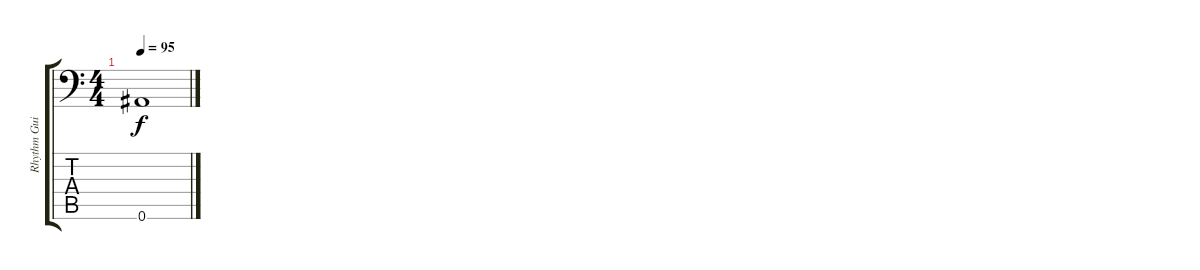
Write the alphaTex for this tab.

\track ("Rhythm Guitar" "Rhythm Gui") {instrument electricguitarclean}
\staff {score tabs}
\tuning (Eb4 Bb3 Gb3 Db3 Ab2 Bb1) {hide}
\ts (4 4)
\tempo 95
\clef f4
\ks c
0.6{t}.1{dy f}
